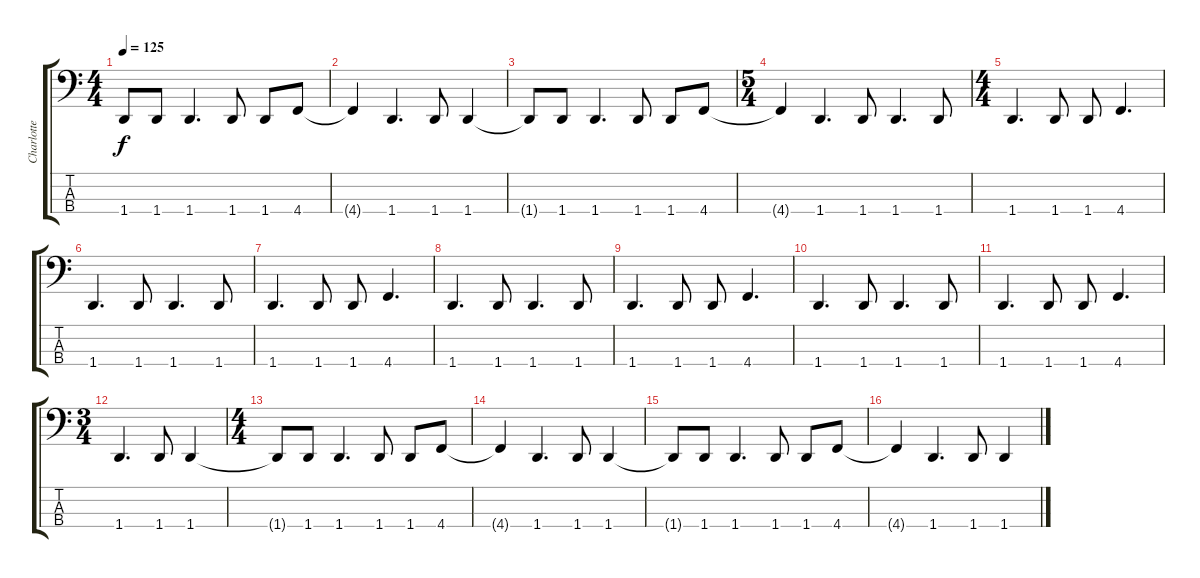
\track ("Charlotte" "Charlotte") {instrument electricbassfinger}
\staff {score tabs}
\tuning (E2 B1 Gb1 Db1) {hide}
\ts (4 4)
\tempo 125
\clef f4
\ks c
1.4{t}.8{dy f} 1.4.8 1.4.4{d} 1.4.8 1.4.8 4.4.8 |
4.4{t}.4 1.4.4{d} 1.4.8 1.4.4 |
1.4{t}.8 1.4.8 1.4.4{d} 1.4.8 1.4.8 4.4.8 |
\ts (5 4)
4.4{t}.4 1.4.4{d} 1.4.8 1.4.4{d} 1.4.8 |
\ts (4 4)
1.4.4{d} 1.4.8 1.4.8 4.4.4{d} |
1.4.4{d} 1.4.8 1.4.4{d} 1.4.8 |
1.4.4{d} 1.4.8 1.4.8 4.4.4{d} |
1.4.4{d} 1.4.8 1.4.4{d} 1.4.8 |
1.4.4{d} 1.4.8 1.4.8 4.4.4{d} |
1.4.4{d} 1.4.8 1.4.4{d} 1.4.8 |
1.4.4{d} 1.4.8 1.4.8 4.4.4{d} |
\ts (3 4)
1.4.4{d} 1.4.8 1.4.4 |
\ts (4 4)
1.4{t}.8 1.4.8 1.4.4{d} 1.4.8 1.4.8 4.4.8 |
4.4{t}.4 1.4.4{d} 1.4.8 1.4.4 |
1.4{t}.8 1.4.8 1.4.4{d} 1.4.8 1.4.8 4.4.8 |
4.4{t}.4 1.4.4{d} 1.4.8 1.4.4
